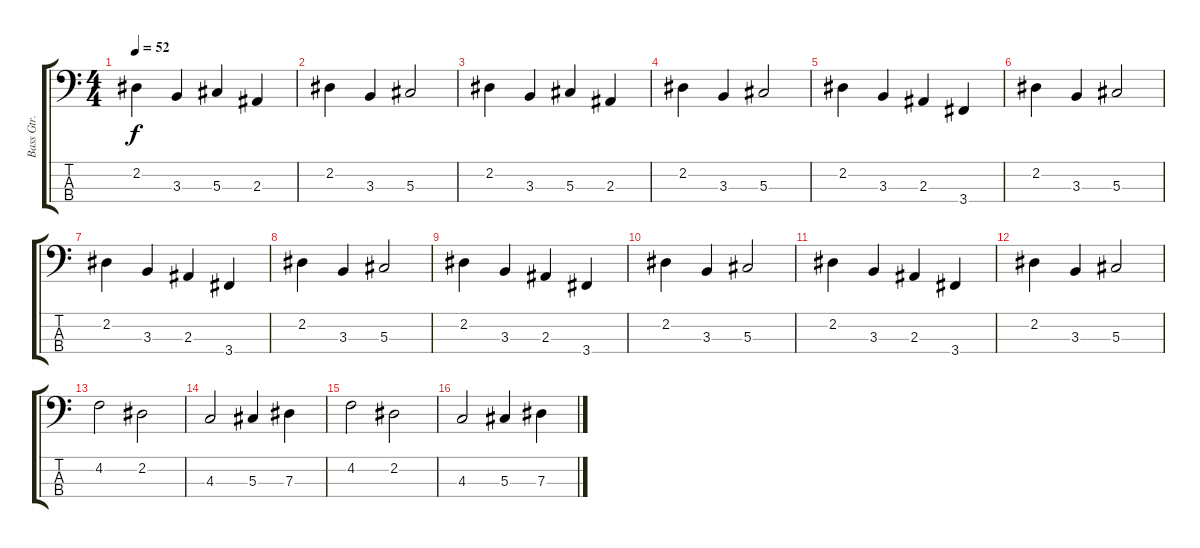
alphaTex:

\track ("Bass Gtr." "Bass Gtr.") {instrument electricbassfinger}
\staff {score tabs}
\tuning (Gb2 Db2 Ab1 Eb1) {hide}
\ts (4 4)
\tempo 52
\clef f4
\ks c
2.2.4{dy f} 3.3.4 5.3.4 2.3.4 |
2.2.4 3.3.4 5.3.2 |
2.2.4 3.3.4 5.3.4 2.3.4 |
2.2.4 3.3.4 5.3.2 |
2.2.4 3.3.4 2.3.4 3.4.4 |
2.2.4 3.3.4 5.3.2 |
2.2.4 3.3.4 2.3.4 3.4.4 |
2.2.4 3.3.4 5.3.2 |
2.2.4 3.3.4 2.3.4 3.4.4 |
2.2.4 3.3.4 5.3.2 |
2.2.4 3.3.4 2.3.4 3.4.4 |
2.2.4 3.3.4 5.3.2 |
4.2.2 2.2.2 |
4.3.2 5.3.4 7.3.4 |
4.2.2 2.2.2 |
4.3.2 5.3.4 7.3.4
